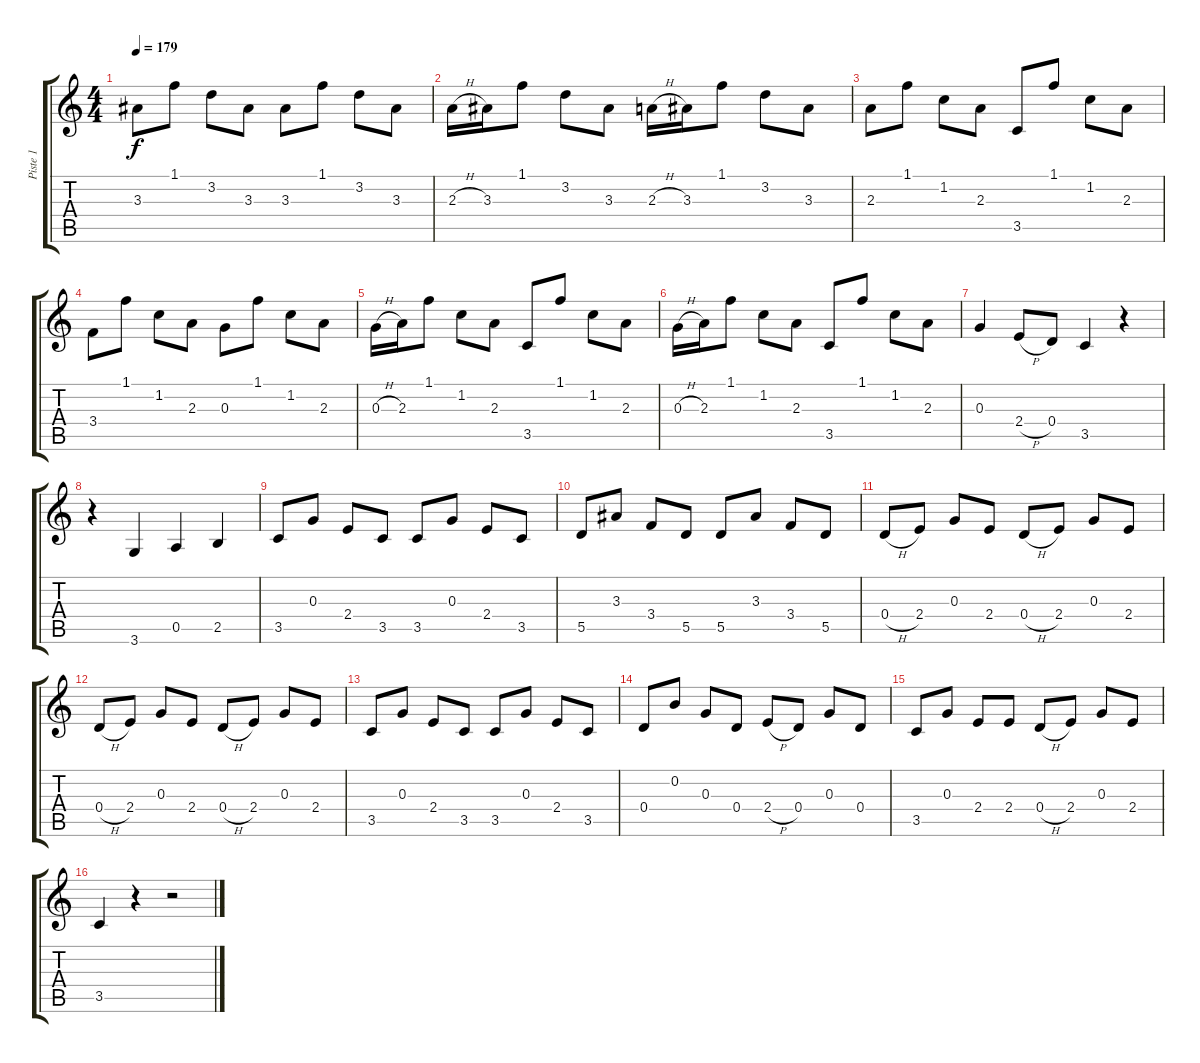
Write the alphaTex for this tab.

\track ("Piste 1" "Piste 1") {instrument acousticguitarnylon}
\staff {score tabs}
\tuning (E4 B3 G3 D3 A2 E2) {hide}
\ts (4 4)
\tempo 179
\clef g2
\ks c
3.3.8{dy f} 1.1.8 3.2.8 3.3.8 3.3.8 1.1.8 3.2.8 3.3.8 |
2.3{h}.16 3.3.16 1.1.8 3.2.8 3.3.8 2.3{h}.16 3.3.16 1.1.8 3.2.8 3.3.8 |
2.3.8 1.1.8 1.2.8 2.3.8 3.5.8 1.1.8 1.2.8 2.3.8 |
3.4.8 1.1.8 1.2.8 2.3.8 0.3.8 1.1.8 1.2.8 2.3.8 |
0.3{h}.16 2.3.16 1.1.8 1.2.8 2.3.8 3.5.8 1.1.8 1.2.8 2.3.8 |
0.3{h}.16 2.3.16 1.1.8 1.2.8 2.3.8 3.5.8 1.1.8 1.2.8 2.3.8 |
0.3.4 2.4{h}.8 0.4.8 3.5.4 r.4 |
r.4 3.6.4 0.5.4 2.5.4 |
3.5.8 0.3.8 2.4.8 3.5.8 3.5.8 0.3.8 2.4.8 3.5.8 |
5.5.8 3.3.8 3.4.8 5.5.8 5.5.8 3.3.8 3.4.8 5.5.8 |
0.4{h}.8 2.4.8 0.3.8 2.4.8 0.4{h}.8 2.4.8 0.3.8 2.4.8 |
0.4{h}.8 2.4.8 0.3.8 2.4.8 0.4{h}.8 2.4.8 0.3.8 2.4.8 |
3.5.8 0.3.8 2.4.8 3.5.8 3.5.8 0.3.8 2.4.8 3.5.8 |
0.4.8 0.2.8 0.3.8 0.4.8 2.4{h}.8 0.4.8 0.3.8 0.4.8 |
3.5.8 0.3.8 2.4.8 2.4.8 0.4{h}.8 2.4.8 0.3.8 2.4.8 |
3.5.4 r.4 r.2
